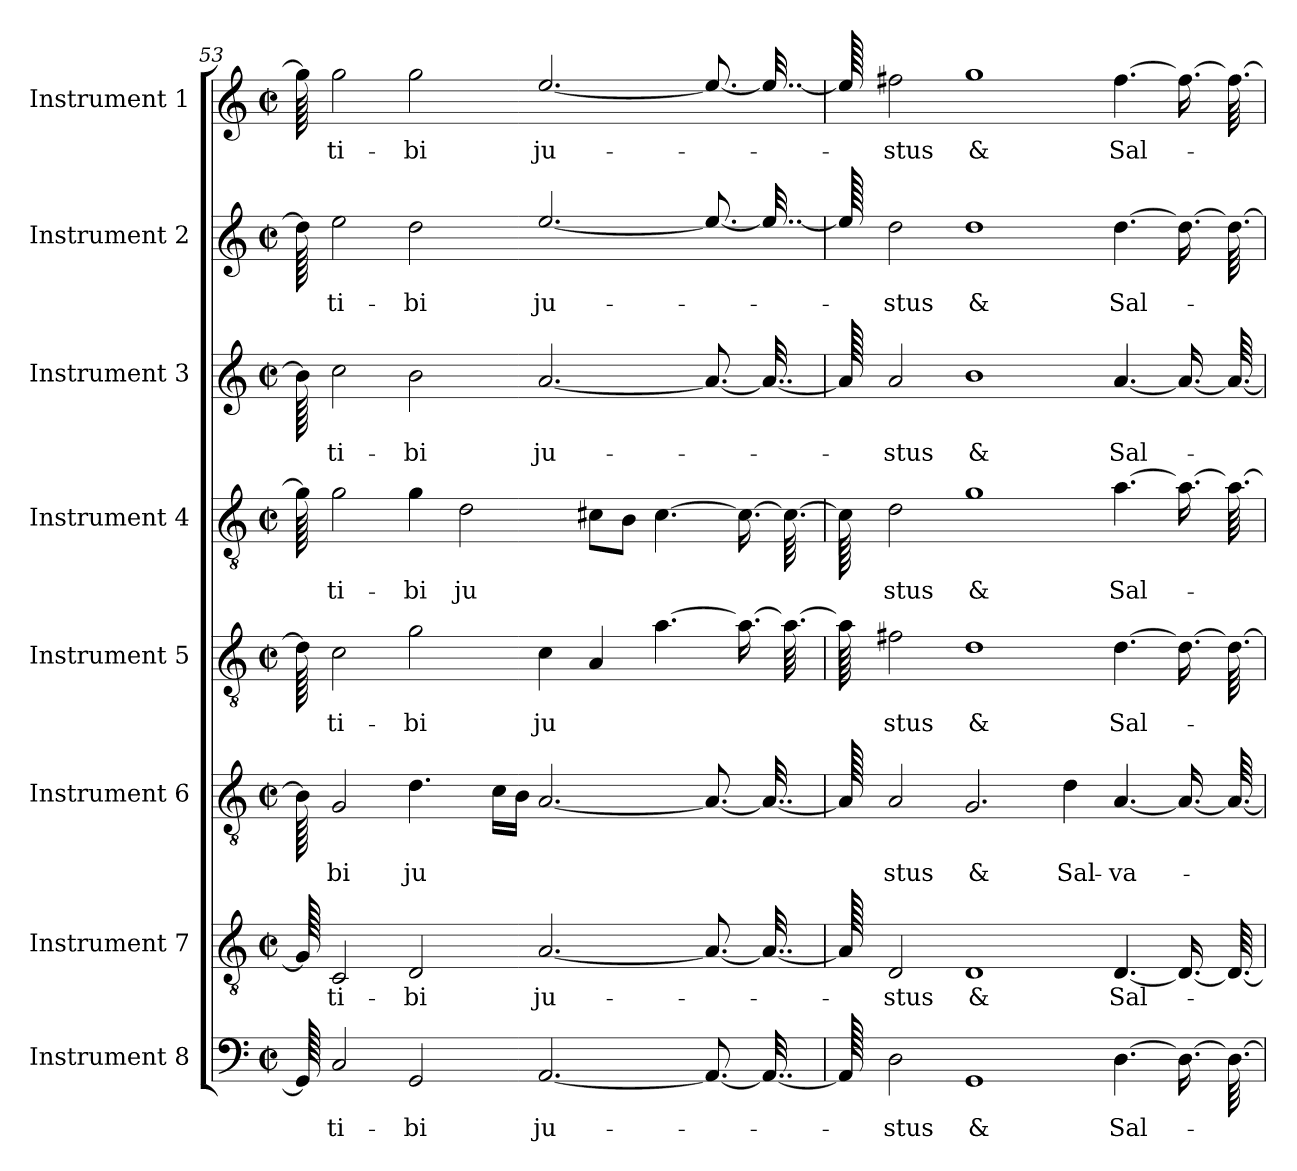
**kern	**text	**kern	**text	**kern	**text	**kern	**text	**kern	**text	**kern	**text	**kern	**text	**kern	**text
*part8	*part8	*part7	*part7	*part6	*part6	*part5	*part5	*part4	*part4	*part3	*part3	*part2	*part2	*part1	*part1
*staff8	*staff8	*staff7	*staff7	*staff6	*staff6	*staff5	*staff5	*staff4	*staff4	*staff3	*staff3	*staff2	*staff2	*staff1	*staff1
*I"Instrument 8	*	*I"Instrument 7	*	*I"Instrument 6	*	*I"Instrument 5	*	*I"Instrument 4	*	*I"Instrument 3	*	*I"Instrument 2	*	*I"Instrument 1	*
*clefF4	*	*clefGv2	*	*clefGv2	*	*clefGv2	*	*clefGv2	*	*clefG2	*	*clefG2	*	*clefG2	*
*k[]	*	*k[]	*	*k[]	*	*k[]	*	*k[]	*	*k[]	*	*k[]	*	*k[]	*
*C:	*	*C:	*	*C:	*	*C:	*	*C:	*	*C:	*	*C:	*	*C:	*
*M2/2	*	*M2/2	*	*M2/2	*	*M2/2	*	*M2/2	*	*M2/2	*	*M2/2	*	*M2/2	*
*met(c|)	*	*met(c|)	*	*met(c|)	*	*met(c|)	*	*met(c|)	*	*met(c|)	*	*met(c|)	*	*met(c|)	*
=53	=53	=53	=53	=53	=53	=53	=53	=53	=53	=53	=53	=53	=53	=53	=53
128GG/]	.	128G/]	.	128B\]	.	128d\]	.	128g\]	.	128b\]	.	128dd\]	.	128gg\]	.
!	!LO:LY:b:cj	!	!LO:LY:b:cj	!	!LO:LY:b:cj	!	!LO:LY:b:cj	!	!LO:LY:b:cj	!	!LO:LY:b:cj	!	!LO:LY:b:cj	!	!LO:LY:b:cj
2C/	ti-	2C/	ti-	2G/	-bi	2c\	ti-	2g\	ti-	2cc\	ti-	2ee\	ti-	2gg\	ti-
!	!LO:LY:b:cj	!	!LO:LY:b:cj	!	!LO:LY:b:cj	!	!LO:LY:b:cj	!	!LO:LY:b:cj	!	!LO:LY:b:cj	!	!LO:LY:b:cj	!	!LO:LY:b:cj
2GG/	-bi	2D/	-bi	4.d\	ju-	2g\	-bi	4g\	-bi	2b\	-bi	2dd\	-bi	2gg\	-bi
!	!	!	!	!	!	!	!	!	!LO:LY:b:cj	!	!	!	!	!	!
.	.	.	.	.	.	.	.	2d\	ju-	.	.	.	.	.	.
!	!	!	!	!	!LO:LY:b:cj	!	!	!	!	!	!	!	!	!	!
.	.	.	.	16c\L	--	.	.	.	.	.	.	.	.	.	.
!	!	!	!	!	!LO:LY:b:cj	!	!	!	!	!	!	!	!	!	!
.	.	.	.	16B\J	--	.	.	.	.	.	.	.	.	.	.
!	!LO:LY:b:cj	!	!LO:LY:b:cj	!	!LO:LY:b:cj	!	!LO:LY:b:cj	!	!	!	!LO:LY:b:cj	!	!LO:LY:b:cj	!	!LO:LY:b:cj
[<2.AA/	ju-	[<2.A/	ju-	[<2.A/	--	4c\	ju-	.	.	[<2.a/	ju-	[<2.ee/	ju-	[<2.ee/	ju-
!	!	!	!	!	!	!	!LO:LY:b:cj	!	!LO:LY:b:cj	!	!	!	!	!	!
.	.	.	.	.	.	4A/	--	8c#X\L	--	.	.	.	.	.	.
!	!	!	!	!	!	!	!	!	!LO:LY:b:cj	!	!	!	!	!	!
.	.	.	.	.	.	.	.	8B\J	--	.	.	.	.	.	.
!	!	!	!	!	!	!	!LO:LY:b:cj	!	!LO:LY:b:cj	!	!	!	!	!	!
.	.	.	.	.	.	[>4.a\	--	[>4.c#\	--	.	.	.	.	.	.
8.AA/_<	.	8.A/_<	.	8.A/_<	.	.	.	.	.	8.a/_<	.	8.ee/_<	.	8.ee/_<	.
.	.	.	.	.	.	16.a\_>	.	16.c#\_>	.	.	.	.	.	.	.
32..AA/_<	.	32..A/_<	.	32..A/_<	.	.	.	.	.	32..a/_<	.	32..ee/_<	.	32..ee/_<	.
.	.	.	.	.	.	64.a\_>	.	64.c#\_>	.	.	.	.	.	.	.
=54	=54	=54	=54	=54	=54	=54	=54	=54	=54	=54	=54	=54	=54	=54	=54
128AA/]	.	128A/]	.	128A/]	.	128a\]	.	128c#\]	.	128a/]	.	128ee/]	.	128ee/]	.
!	!LO:LY:b:cj	!	!LO:LY:b:cj	!	!LO:LY:b:cj	!	!LO:LY:b:cj	!	!LO:LY:b:cj	!	!LO:LY:b:cj	!	!LO:LY:b:cj	!	!LO:LY:b:cj
2D\	-stus	2D/	-stus	2A/	-stus	2f#X\	-stus	2d\	-stus	2a/	-stus	2dd\	-stus	2ff#X\	-stus
!	!LO:LY:b:cj	!	!LO:LY:b:cj	!	!LO:LY:b:cj	!	!LO:LY:b:cj	!	!LO:LY:b:cj	!	!LO:LY:b:cj	!	!LO:LY:b:cj	!	!LO:LY:b:cj
1GG	&	1D	&	2.G/	&	1d	&	1g	&	1b	&	1dd	&	1gg	&
!	!	!	!	!	!LO:LY:b:cj	!	!	!	!	!	!	!	!	!	!
.	.	.	.	4d\	Sal-	.	.	.	.	.	.	.	.	.	.
!	!LO:LY:b:cj	!	!LO:LY:b:cj	!	!LO:LY:b:cj	!	!LO:LY:b:cj	!	!LO:LY:b:cj	!	!LO:LY:b:cj	!	!LO:LY:b:cj	!	!LO:LY:b:cj
[>4.D\	Sal-	[<4.D/	Sal-	[<4.A/	-va-	[>4.d\	Sal-	[>4.a\	Sal-	[<4.a/	Sal-	[>4.dd\	Sal-	[>4.ff#\	Sal-
16.D\_>	.	16.D/_<	.	16.A/_<	.	16.d\_>	.	16.a\_>	.	16.a/_<	.	16.dd\_>	.	16.ff#\_>	.
64.D\_>	.	64.D/_<	.	64.A/_<	.	64.d\_>	.	64.a\_>	.	64.a/_<	.	64.dd\_>	.	64.ff#\_>	.
=	=	=	=	=	=	=	=	=	=	=	=	=	=	=	=
*-	*-	*-	*-	*-	*-	*-	*-	*-	*-	*-	*-	*-	*-	*-	*-
